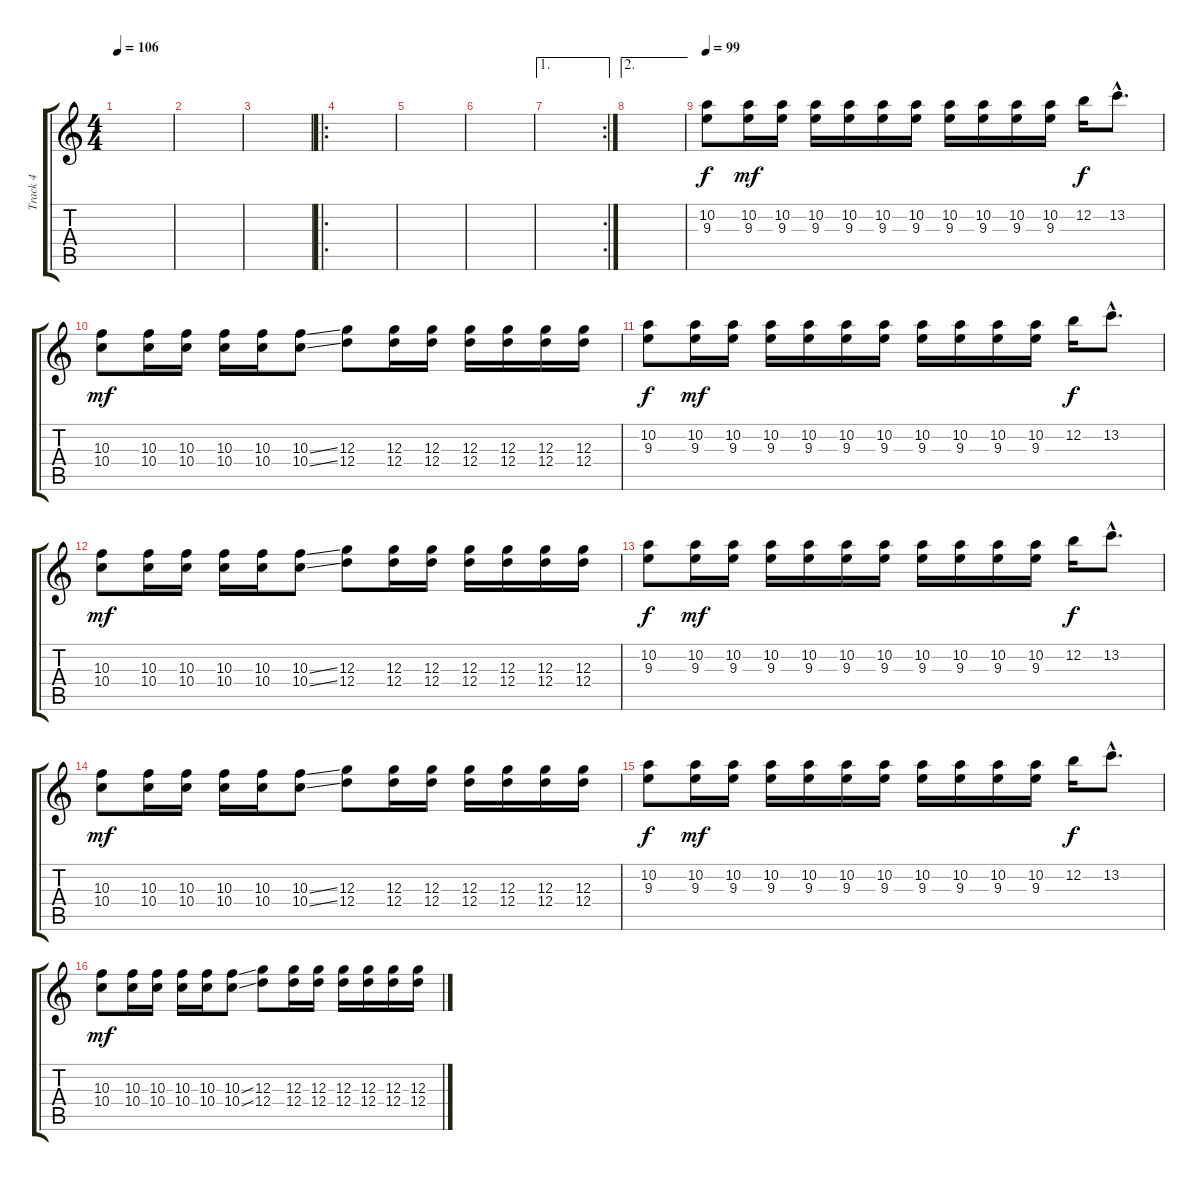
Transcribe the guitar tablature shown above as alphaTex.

\track ("Track 4" "Track 4") {instrument distortionguitar}
\staff {score tabs}
\tuning (E4 B3 G3 D3 A2 E2) {hide}
\ts (4 4)
\tempo 106
\clef g2
\ks c
|
|
|
\ro
|
|
|
\ae 1
\rc 2
|
\ae 2
|
\tempo 99
(10.2 9.3).8{dy f} (10.2 9.3).16{dy mf} (10.2 9.3).16 (10.2 9.3).16 (10.2 9.3).16 (10.2 9.3).16 (10.2 9.3).16 (10.2 9.3).16 (10.2 9.3).16 (10.2 9.3).16 (10.2 9.3).16 12.2.16{dy f} 13.2{hac}.8{d} |
(10.3 10.4).8{dy mf} (10.3 10.4).16 (10.3 10.4).16 (10.3 10.4).16 (10.3 10.4).16 (10.3{ss} 10.4{ss}).8 (12.3 12.4).8 (12.3 12.4).16 (12.3 12.4).16 (12.3 12.4).16 (12.3 12.4).16 (12.3 12.4).16 (12.3 12.4).16 |
(10.2 9.3).8{dy f} (10.2 9.3).16{dy mf} (10.2 9.3).16 (10.2 9.3).16 (10.2 9.3).16 (10.2 9.3).16 (10.2 9.3).16 (10.2 9.3).16 (10.2 9.3).16 (10.2 9.3).16 (10.2 9.3).16 12.2.16{dy f} 13.2{hac}.8{d} |
(10.3 10.4).8{dy mf} (10.3 10.4).16 (10.3 10.4).16 (10.3 10.4).16 (10.3 10.4).16 (10.3{ss} 10.4{ss}).8 (12.3 12.4).8 (12.3 12.4).16 (12.3 12.4).16 (12.3 12.4).16 (12.3 12.4).16 (12.3 12.4).16 (12.3 12.4).16 |
(10.2 9.3).8{dy f} (10.2 9.3).16{dy mf} (10.2 9.3).16 (10.2 9.3).16 (10.2 9.3).16 (10.2 9.3).16 (10.2 9.3).16 (10.2 9.3).16 (10.2 9.3).16 (10.2 9.3).16 (10.2 9.3).16 12.2.16{dy f} 13.2{hac}.8{d} |
(10.3 10.4).8{dy mf} (10.3 10.4).16 (10.3 10.4).16 (10.3 10.4).16 (10.3 10.4).16 (10.3{ss} 10.4{ss}).8 (12.3 12.4).8 (12.3 12.4).16 (12.3 12.4).16 (12.3 12.4).16 (12.3 12.4).16 (12.3 12.4).16 (12.3 12.4).16 |
(10.2 9.3).8{dy f} (10.2 9.3).16{dy mf} (10.2 9.3).16 (10.2 9.3).16 (10.2 9.3).16 (10.2 9.3).16 (10.2 9.3).16 (10.2 9.3).16 (10.2 9.3).16 (10.2 9.3).16 (10.2 9.3).16 12.2.16{dy f} 13.2{hac}.8{d} |
(10.3 10.4).8{dy mf} (10.3 10.4).16 (10.3 10.4).16 (10.3 10.4).16 (10.3 10.4).16 (10.3{ss} 10.4{ss}).8 (12.3 12.4).8 (12.3 12.4).16 (12.3 12.4).16 (12.3 12.4).16 (12.3 12.4).16 (12.3 12.4).16 (12.3 12.4).16
